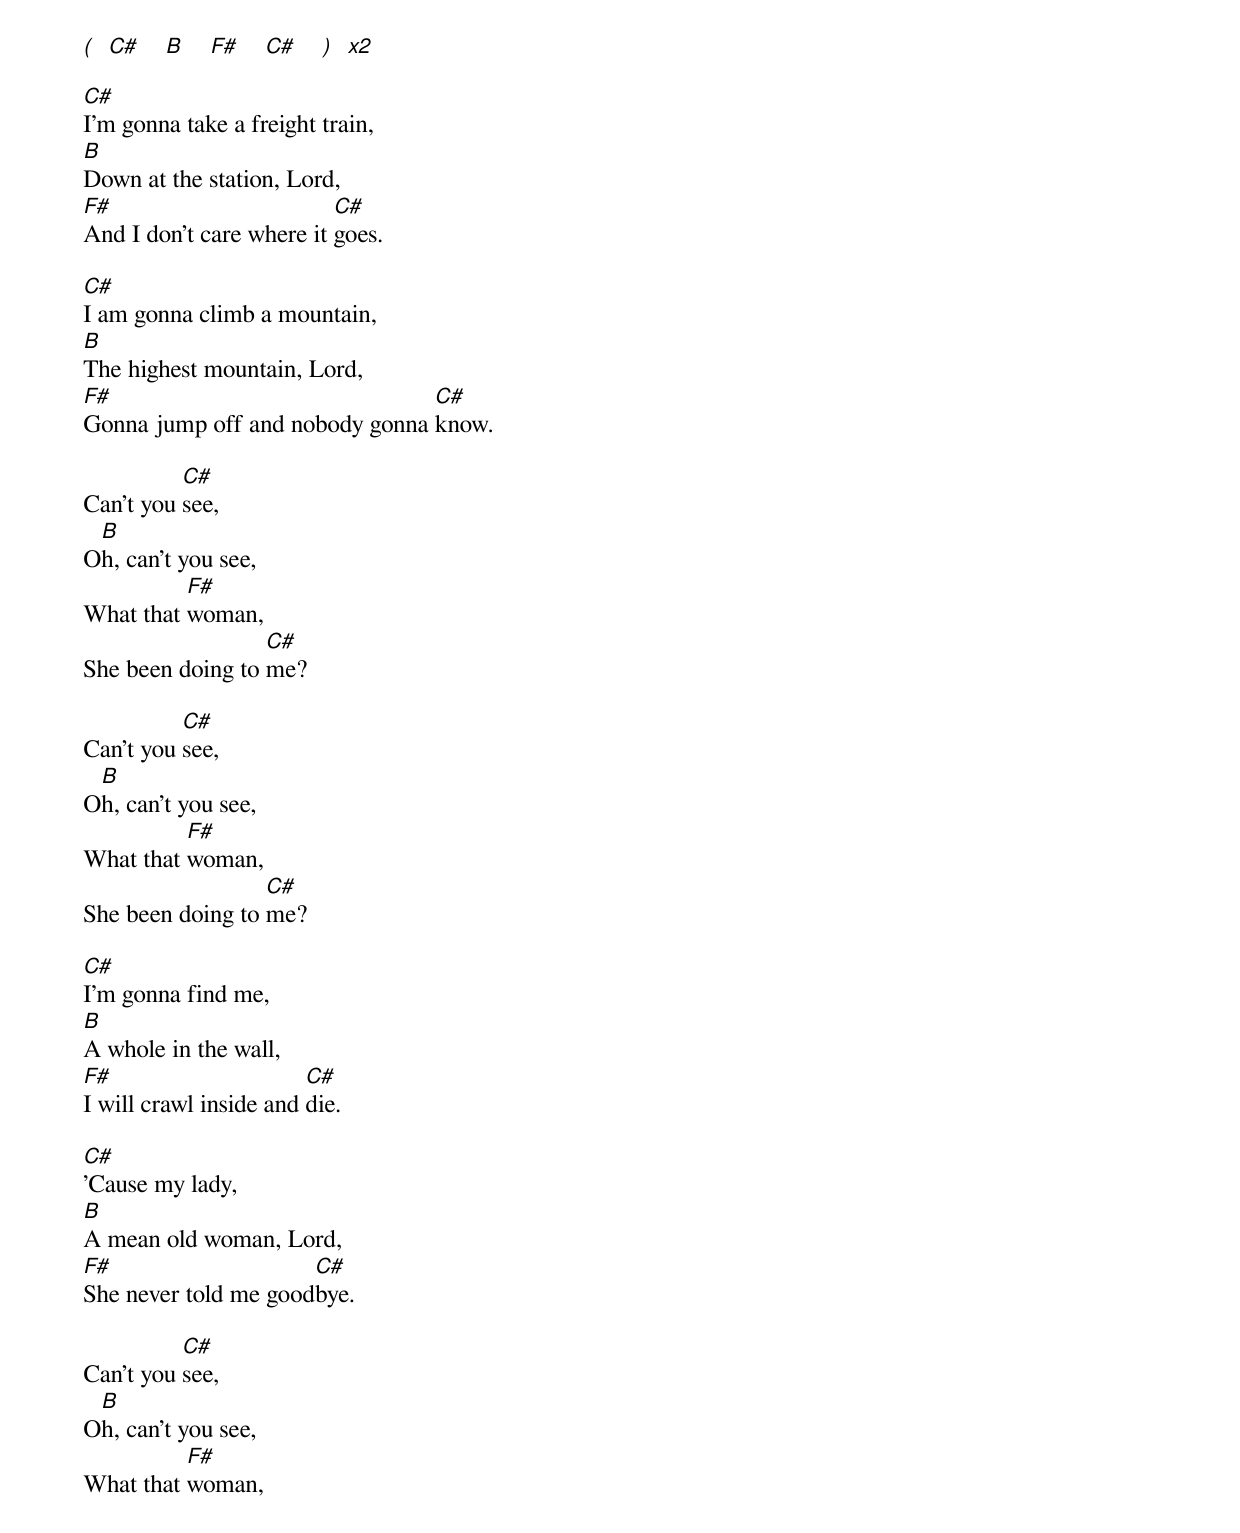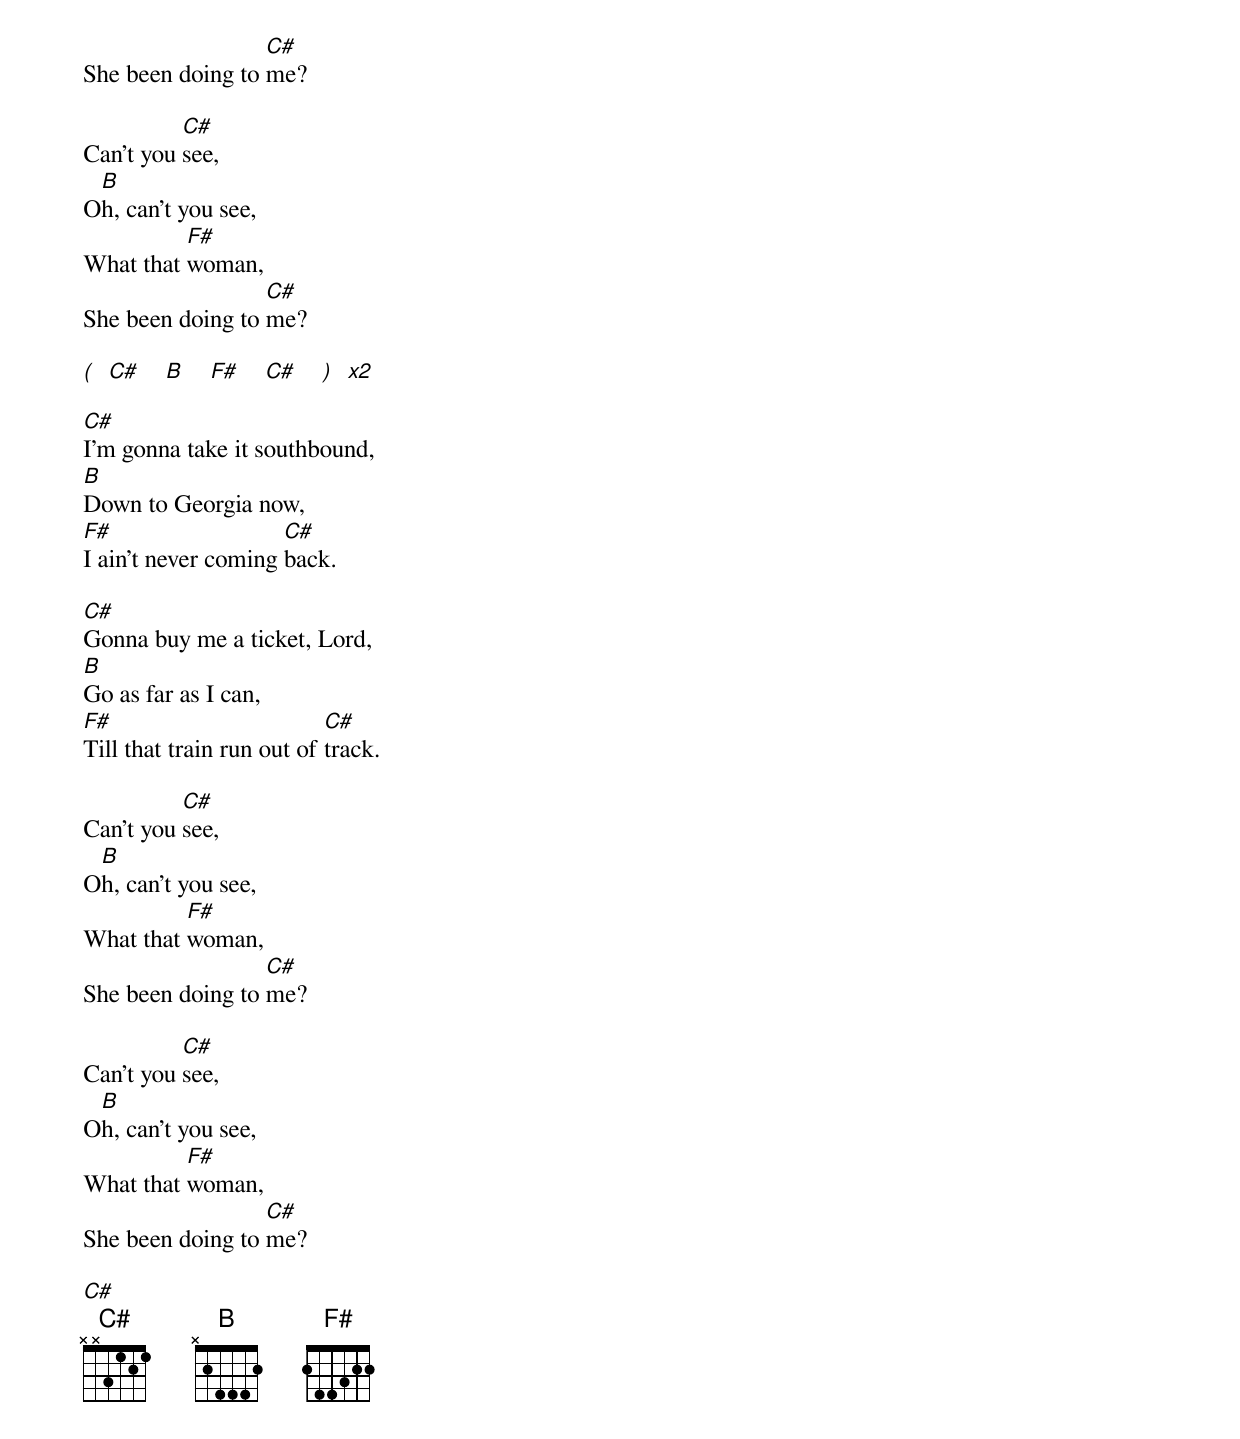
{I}
[(]  [C#]    [B]    [F#]    [C#]    [)]  [x2]

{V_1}
[C#]I'm gonna take a freight train,
[B]Down at the station, Lord,
[F#]And I don't care where it [C#]goes.

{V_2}
[C#]I am gonna climb a mountain,
[B]The highest mountain, Lord,
[F#]Gonna jump off and nobody gonna [C#]know.

{C}
Can't you [C#]see,
O[B]h, can't you see,
What that [F#]woman,
She been doing to [C#]me?

{C}
Can't you [C#]see,
O[B]h, can't you see,
What that [F#]woman,
She been doing to [C#]me?

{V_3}
[C#]I'm gonna find me,
[B]A whole in the wall,
[F#]I will crawl inside and [C#]die.

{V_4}
[C#]'Cause my lady,
[B]A mean old woman, Lord,
[F#]She never told me good[C#]bye.

{C}
Can't you [C#]see,
O[B]h, can't you see,
What that [F#]woman,
She been doing to [C#]me?

{C}
Can't you [C#]see,
O[B]h, can't you see,
What that [F#]woman,
She been doing to [C#]me?

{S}
[(]  [C#]    [B]    [F#]    [C#]    [)]  [x2]

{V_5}
[C#]I'm gonna take it southbound,
[B]Down to Georgia now,
[F#]I ain't never coming [C#]back.

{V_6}
[C#]Gonna buy me a ticket, Lord,
[B]Go as far as I can,
[F#]Till that train run out of [C#]track.

{C}
Can't you [C#]see,
O[B]h, can't you see,
What that [F#]woman,
She been doing to [C#]me?

{C}
Can't you [C#]see,
O[B]h, can't you see,
What that [F#]woman,
She been doing to [C#]me?

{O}
[C#]
